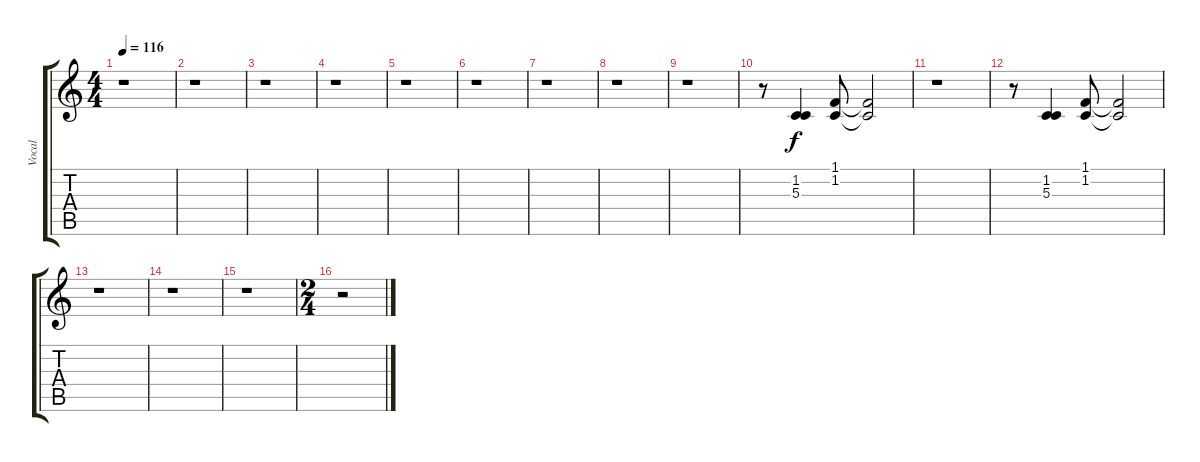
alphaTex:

\track ("Vocal" "Vocal") {instrument trumpet}
\staff {score tabs}
\tuning (E4 B3 G3 D3 A2 E2) {hide}
\ts (4 4)
\tempo 116
\clef g2
\ks c
r.1{dy f} |
r.1 |
r.1 |
r.1 |
r.1 |
r.1 |
r.1 |
r.1 |
r.1 |
r.8 (1.2 5.3).4 (1.1 1.2).8 (1.1{t} 1.2{t}).2 |
r.1 |
r.8 (1.2 5.3).4 (1.1 1.2).8 (1.1{t} 1.2{t}).2 |
r.1 |
r.1 |
r.1 |
\ts (2 4)
r.2
